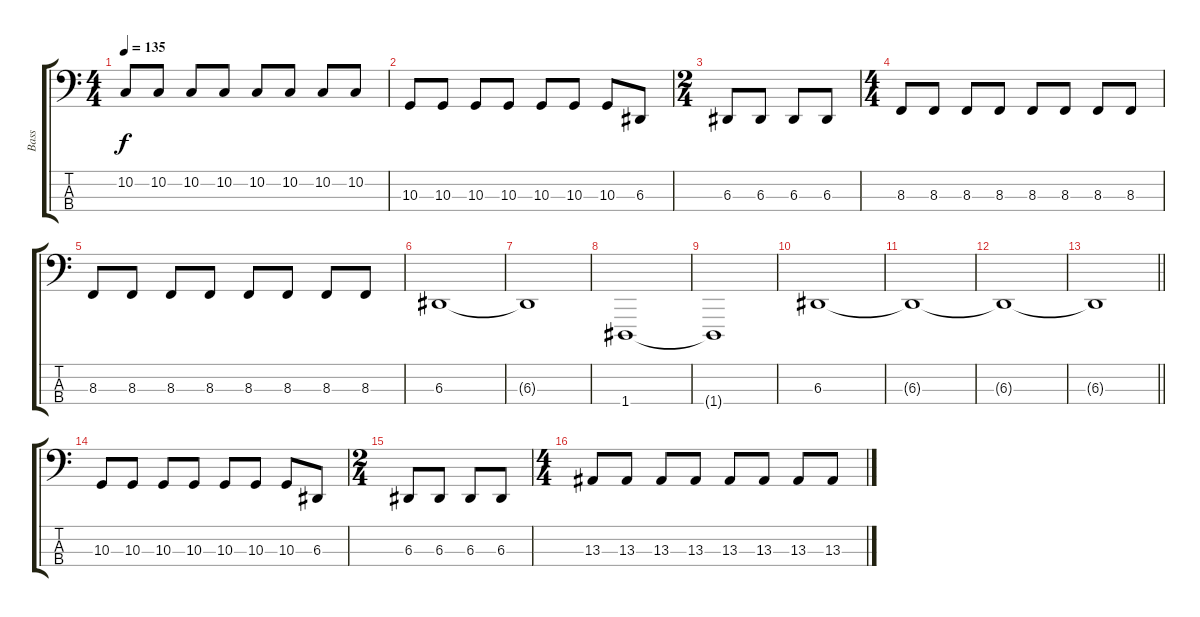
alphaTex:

\track ("Bass" "Bass") {instrument lead8bassandlead}
\staff {score tabs}
\tuning (G2 D2 A1 D1) {hide}
\ts (4 4)
\tempo 135
\clef f4
\ks c
10.2.8{dy f} 10.2.8 10.2.8 10.2.8 10.2.8 10.2.8 10.2.8 10.2.8 |
10.3.8 10.3.8 10.3.8 10.3.8 10.3.8 10.3.8 10.3.8 6.3.8 |
\ts (2 4)
6.3.8 6.3.8 6.3.8 6.3.8 |
\ts (4 4)
8.3.8 8.3.8 8.3.8 8.3.8 8.3.8 8.3.8 8.3.8 8.3.8 |
8.3.8 8.3.8 8.3.8 8.3.8 8.3.8 8.3.8 8.3.8 8.3.8 |
6.3.1 |
6.3{t}.1 |
1.4.1 |
1.4{t}.1 |
6.3.1 |
6.3{t}.1 |
6.3{t}.1 |
\barLineRight lightlight
6.3{t}.1 |
\section ("" "")
10.3.8{volume 16} 10.3.8 10.3.8 10.3.8 10.3.8 10.3.8 10.3.8 6.3.8 |
\ts (2 4)
6.3.8 6.3.8 6.3.8 6.3.8 |
\ts (4 4)
13.3.8 13.3.8 13.3.8 13.3.8 13.3.8 13.3.8 13.3.8 13.3.8
